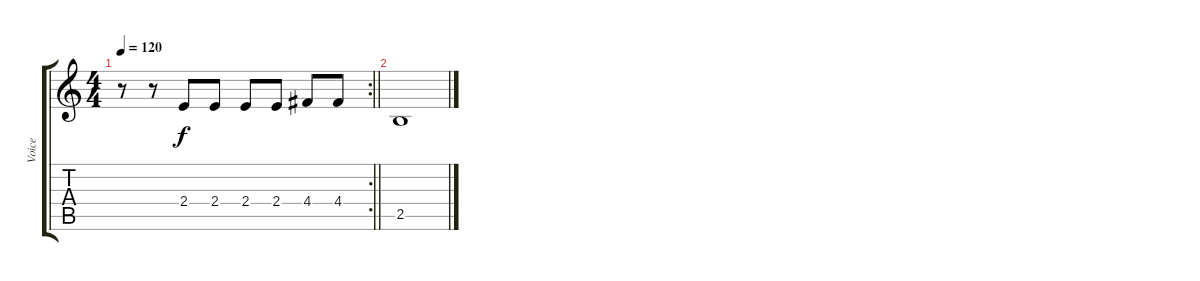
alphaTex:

\track ("Voice" "Voice") {instrument contrabass}
\staff {score tabs}
\tuning (E4 B3 G3 D3 A2 E2) {hide}
\rc 2
\ts (4 4)
\tempo 120
\clef g2
\barLineRight lightlight
\ks c
r.8{dy f} r.8 2.4.8 2.4.8 2.4.8 2.4.8 4.4.8 4.4.8 |
2.5.1
